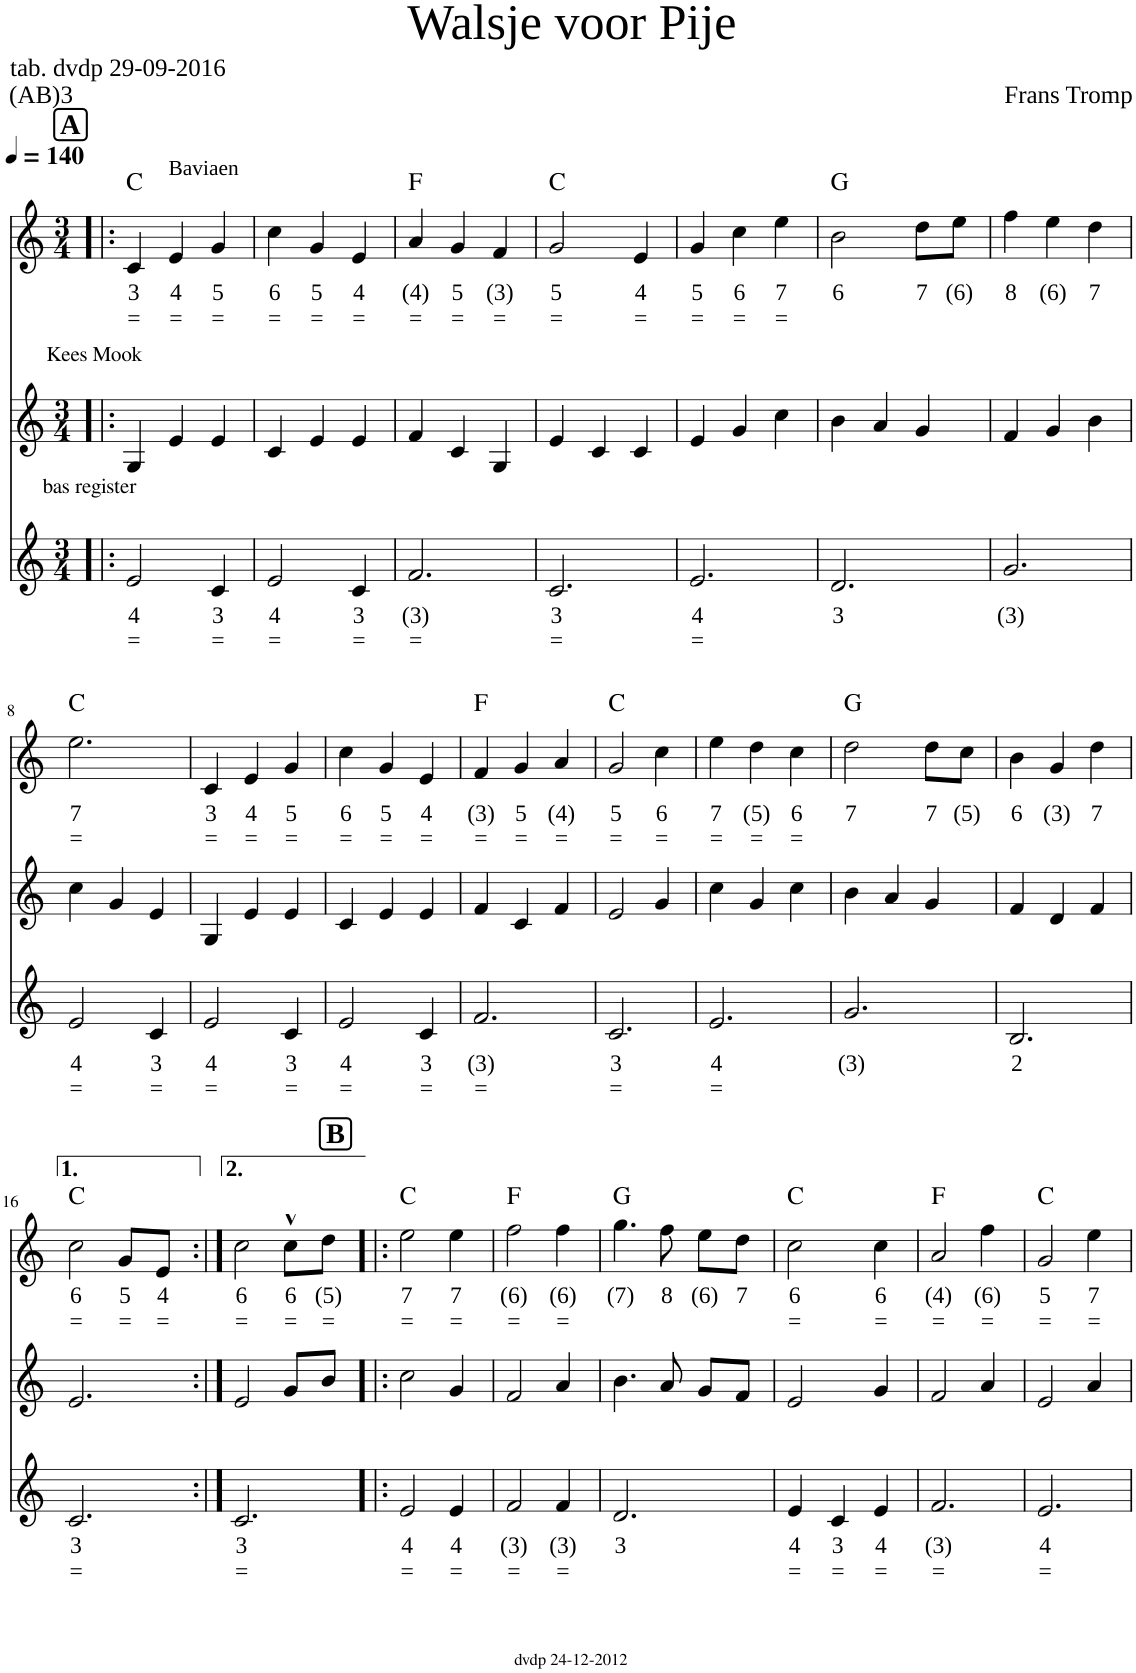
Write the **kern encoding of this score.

**kern	**text	**text	**kern	**kern	**text	**text	**harte
*part3	*part3	*part3	*part2	*part1	*part1	*part1	*part1
*staff3	*staff3	*staff3	*staff2	*staff1	*staff1	*staff1	*
*I"Voice	*	*	*I"Voice	*I"Voice	*	*	*
*clefG2	*	*	*clefG2	*clefG2	*	*	*
*k[]	*	*	*k[]	*k[]	*	*	*
*M3/4	*	*	*M3/4	*M3/4	*	*	*
*MM140	*	*	*MM140	*MM140	*	*	*
!!LO:REH:place=s1:a:B:cj:fs=13.5337:t=A
=1!|:	=1!|:	=1!|:	=1!|:	=1!|:	=1!|:	=1!|:	=1!|:
!	!	!	!LO:TX:a:t=Kees Mook	!	!	!	!
!LO:TX:a:t=bas register	!	!	!	!	!	!	!
!	!LO:LY:b	!LO:LY:b	!	!	!LO:LY:b	!LO:LY:b	!
2e/	4	=	4G/	4c/	3	=	C:maj
!	!	!	!	!LO:TX:a:t=Baviaen	!	!	!
!	!	!	!	!	!LO:LY:b	!LO:LY:b	!
.	.	.	4e/	4e/	4	=	.
!	!LO:LY:b	!LO:LY:b	!	!	!LO:LY:b	!LO:LY:b	!
4c/	3	=	4e/	4g/	5	=	.
=2	=2	=2	=2	=2	=2	=2	=2
!	!LO:LY:b	!LO:LY:b	!	!	!LO:LY:b	!LO:LY:b	!
2e/	4	=	4c/	4cc\	6	=	.
!	!	!	!	!	!LO:LY:b	!LO:LY:b	!
.	.	.	4e/	4g/	5	=	.
!	!LO:LY:b	!LO:LY:b	!	!	!LO:LY:b	!LO:LY:b	!
4c/	3	=	4e/	4e/	4	=	.
=3	=3	=3	=3	=3	=3	=3	=3
!	!LO:LY:b	!LO:LY:b	!	!	!LO:LY:b	!LO:LY:b	!
2.f/	(3)	=	4f/	4a/	(4)	=	F:maj
!	!	!	!	!	!LO:LY:b	!LO:LY:b	!
.	.	.	4c/	4g/	5	=	.
!	!	!	!	!	!LO:LY:b	!LO:LY:b	!
.	.	.	4G/	4f/	(3)	=	.
=4	=4	=4	=4	=4	=4	=4	=4
!	!LO:LY:b	!LO:LY:b	!	!	!LO:LY:b	!LO:LY:b	!
2.c/	3	=	4e/	2g/	5	=	C:maj
.	.	.	4c/	.	.	.	.
!	!	!	!	!	!LO:LY:b	!LO:LY:b	!
.	.	.	4c/	4e/	4	=	.
=5	=5	=5	=5	=5	=5	=5	=5
!	!LO:LY:b	!LO:LY:b	!	!	!LO:LY:b	!LO:LY:b	!
2.e/	4	=	4e/	4g/	5	=	.
!	!	!	!	!	!LO:LY:b	!LO:LY:b	!
.	.	.	4g/	4cc\	6	=	.
!	!	!	!	!	!LO:LY:b	!LO:LY:b	!
.	.	.	4cc\	4ee\	7	=	.
=6	=6	=6	=6	=6	=6	=6	=6
!	!LO:LY:b	!	!	!	!LO:LY:b	!	!
2.d/	3	.	4b\	2b\	6	.	G:maj
.	.	.	4a/	.	.	.	.
!	!	!	!	!	!LO:LY:b	!	!
.	.	.	4g/	8dd\L	7	.	.
!	!	!	!	!	!LO:LY:b	!	!
.	.	.	.	8ee\J	(6)	.	.
=7	=7	=7	=7	=7	=7	=7	=7
!	!LO:LY:b	!	!	!	!LO:LY:b	!	!
2.g/	(3)	.	4f/	4ff\	8	.	.
!	!	!	!	!	!LO:LY:b	!	!
.	.	.	4g/	4ee\	(6)	.	.
!	!	!	!	!	!LO:LY:b	!	!
.	.	.	4b\	4dd\	7	.	.
!!LO:LB:g=z
=8	=8	=8	=8	=8	=8	=8	=8
!	!LO:LY:b	!LO:LY:b	!	!	!LO:LY:b	!LO:LY:b	!
2e/	4	=	4cc\	2.ee\	7	=	C:maj
.	.	.	4g/	.	.	.	.
!	!LO:LY:b	!LO:LY:b	!	!	!	!	!
4c/	3	=	4e/	.	.	.	.
=9	=9	=9	=9	=9	=9	=9	=9
!	!LO:LY:b	!LO:LY:b	!	!	!LO:LY:b	!LO:LY:b	!
2e/	4	=	4G/	4c/	3	=	.
!	!	!	!	!	!LO:LY:b	!LO:LY:b	!
.	.	.	4e/	4e/	4	=	.
!	!LO:LY:b	!LO:LY:b	!	!	!LO:LY:b	!LO:LY:b	!
4c/	3	=	4e/	4g/	5	=	.
=10	=10	=10	=10	=10	=10	=10	=10
!	!LO:LY:b	!LO:LY:b	!	!	!LO:LY:b	!LO:LY:b	!
2e/	4	=	4c/	4cc\	6	=	.
!	!	!	!	!	!LO:LY:b	!LO:LY:b	!
.	.	.	4e/	4g/	5	=	.
!	!LO:LY:b	!LO:LY:b	!	!	!LO:LY:b	!LO:LY:b	!
4c/	3	=	4e/	4e/	4	=	.
=11	=11	=11	=11	=11	=11	=11	=11
!	!LO:LY:b	!LO:LY:b	!	!	!LO:LY:b	!LO:LY:b	!
2.f/	(3)	=	4f/	4f/	(3)	=	F:maj
!	!	!	!	!	!LO:LY:b	!LO:LY:b	!
.	.	.	4c/	4g/	5	=	.
!	!	!	!	!	!LO:LY:b	!LO:LY:b	!
.	.	.	4f/	4a/	(4)	=	.
=12	=12	=12	=12	=12	=12	=12	=12
!	!LO:LY:b	!LO:LY:b	!	!	!LO:LY:b	!LO:LY:b	!
2.c/	3	=	2e/	2g/	5	=	C:maj
!	!	!	!	!	!LO:LY:b	!LO:LY:b	!
.	.	.	4g/	4cc\	6	=	.
=13	=13	=13	=13	=13	=13	=13	=13
!	!LO:LY:b	!LO:LY:b	!	!	!LO:LY:b	!LO:LY:b	!
2.e/	4	=	4cc\	4ee\	7	=	.
!	!	!	!	!	!LO:LY:b	!LO:LY:b	!
.	.	.	4g/	4dd\	(5)	=	.
!	!	!	!	!	!LO:LY:b	!LO:LY:b	!
.	.	.	4cc\	4cc\	6	=	.
=14	=14	=14	=14	=14	=14	=14	=14
!	!LO:LY:b	!	!	!	!LO:LY:b	!	!
2.g/	(3)	.	4b\	2dd\	7	.	G:maj
.	.	.	4a/	.	.	.	.
!	!	!	!	!	!LO:LY:b	!	!
.	.	.	4g/	8dd\L	7	.	.
!	!	!	!	!	!LO:LY:b	!	!
.	.	.	.	8cc\J	(5)	.	.
=15	=15	=15	=15	=15	=15	=15	=15
!	!LO:LY:b	!	!	!	!LO:LY:b	!	!
2.B/	2	.	4f/	4b\	6	.	.
!	!	!	!	!	!LO:LY:b	!	!
.	.	.	4d/	4g/	(3)	.	.
!	!	!	!	!	!LO:LY:b	!	!
.	.	.	4f/	4dd\	7	.	.
!!LO:LB:g=z
=16	=16	=16	=16	=16	=16	=16	=16
!	!LO:LY:b	!LO:LY:b	!	!	!LO:LY:b	!LO:LY:b	!
2.c/	3	=	2.e/	2cc\	6	=	C:maj
!	!	!	!	!	!LO:LY:b	!LO:LY:b	!
.	.	.	.	8g/L	5	=	.
!	!	!	!	!	!LO:LY:b	!LO:LY:b	!
.	.	.	.	8e/J	4	=	.
=17:|!	=17:|!	=17:|!	=17:|!	=17:|!	=17:|!	=17:|!	=17:|!
!	!LO:LY:b	!LO:LY:b	!	!	!LO:LY:b	!LO:LY:b	!
2.c/	3	=	2e/	2cc\	6	=	.
!	!	!	!	!	!LO:LY:b	!LO:LY:b	!
.	.	.	8g/L	8cc^^\L	6	=	.
!	!	!	!	!	!LO:LY:b	!LO:LY:b	!
.	.	.	8b/J	8dd\J	(5)	=	.
!!LO:REH:place=s1:a:B:cj:fs=13.5337:t=B
=18!|:	=18!|:	=18!|:	=18!|:	=18!|:	=18!|:	=18!|:	=18!|:
!	!LO:LY:b	!LO:LY:b	!	!	!LO:LY:b	!LO:LY:b	!
2e/	4	=	2cc\	2ee\	7	=	C:maj
!	!LO:LY:b	!LO:LY:b	!	!	!LO:LY:b	!LO:LY:b	!
4e/	4	=	4g/	4ee\	7	=	.
=19	=19	=19	=19	=19	=19	=19	=19
!	!LO:LY:b	!LO:LY:b	!	!	!LO:LY:b	!LO:LY:b	!
2f/	(3)	=	2f/	2ff\	(6)	=	F:maj
!	!LO:LY:b	!LO:LY:b	!	!	!LO:LY:b	!LO:LY:b	!
4f/	(3)	=	4a/	4ff\	(6)	=	.
=20	=20	=20	=20	=20	=20	=20	=20
!	!LO:LY:b	!	!	!	!LO:LY:b	!	!
2.d/	3	.	4.b\	4.gg\	(7)	.	G:maj
!	!	!	!	!	!LO:LY:b	!	!
.	.	.	8a/	8ff\	8	.	.
!	!	!	!	!	!LO:LY:b	!	!
.	.	.	8g/L	8ee\L	(6)	.	.
!	!	!	!	!	!LO:LY:b	!	!
.	.	.	8f/J	8dd\J	7	.	.
=21	=21	=21	=21	=21	=21	=21	=21
!	!LO:LY:b	!LO:LY:b	!	!	!LO:LY:b	!LO:LY:b	!
4e/	4	=	2e/	2cc\	6	=	C:maj
!	!LO:LY:b	!LO:LY:b	!	!	!	!	!
4c/	3	=	.	.	.	.	.
!	!LO:LY:b	!LO:LY:b	!	!	!LO:LY:b	!LO:LY:b	!
4e/	4	=	4g/	4cc\	6	=	.
=22	=22	=22	=22	=22	=22	=22	=22
!	!LO:LY:b	!LO:LY:b	!	!	!LO:LY:b	!LO:LY:b	!
2.f/	(3)	=	2f/	2a/	(4)	=	F:maj
!	!	!	!	!	!LO:LY:b	!LO:LY:b	!
.	.	.	4a/	4ff\	(6)	=	.
=23	=23	=23	=23	=23	=23	=23	=23
!	!LO:LY:b	!LO:LY:b	!	!	!LO:LY:b	!LO:LY:b	!
2.e/	4	=	2e/	2g/	5	=	C:maj
!	!	!	!	!	!LO:LY:b	!LO:LY:b	!
.	.	.	4a/	4ee\	7	=	.
=	=	=	=	=	=	=	=
*-	*-	*-	*-	*-	*-	*-	*-
